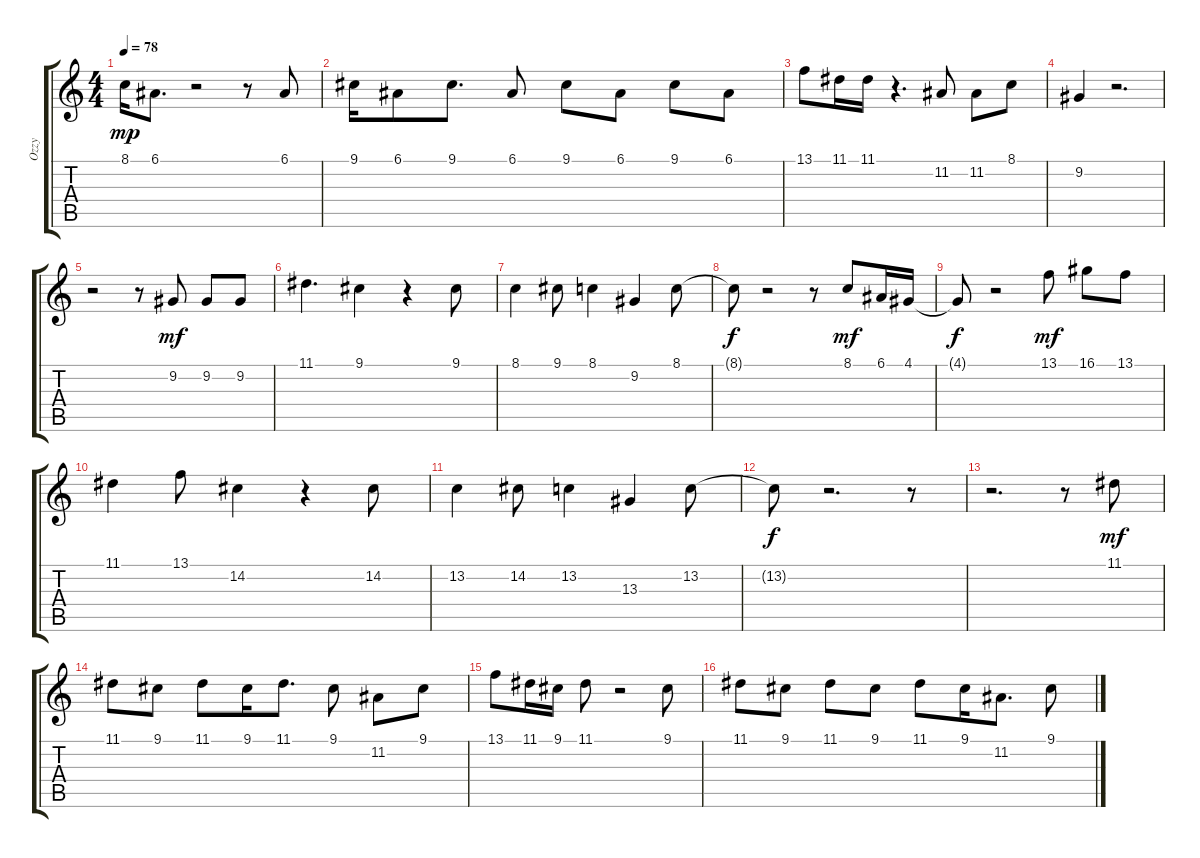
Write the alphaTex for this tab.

\track ("Ozzy" "Ozzy") {instrument synthbrass1}
\staff {score tabs}
\tuning (E4 B3 G3 D3 A2 E2) {hide}
\ts (4 4)
\tempo 78
\clef g2
\ks c
8.1.16{dy mp} 6.1.8{d} r.2 r.8 6.1.8 |
9.1.16 6.1.8 9.1.8{d} 6.1.8 9.1.8 6.1.8 9.1.8 6.1.8 |
13.1.8 11.1.16 11.1.16 r.4{d} 11.2.8 11.2.8 8.1.8 |
9.2.4 r.2{d} |
r.2 r.8 9.2.8{dy mf} 9.2.8 9.2.8 |
11.1.4{d} 9.1.4 r.4 9.1.8 |
8.1.4 9.1.8 8.1.4 9.2.4 8.1.8 |
8.1{t}.8{dy f} r.2 r.8 8.1.8{dy mf} 6.1.16 4.1.16 |
4.1{t}.8{dy f} r.2 13.1.8{dy mf} 16.1.8 13.1.8 |
11.1.4 13.1.8 14.2.4 r.4 14.2.8 |
13.2.4 14.2.8 13.2.4 13.3.4 13.2.8 |
13.2{t}.8{dy f} r.2{d} r.8 |
r.2{d} r.8 11.1.8{dy mf} |
11.1.8 9.1.8 11.1.8 9.1.16 11.1.8{d} 9.1.8 11.2.8 9.1.8 |
13.1.8 11.1.16 9.1.16 11.1.8 r.2 9.1.8 |
11.1.8 9.1.8 11.1.8 9.1.8 11.1.8 9.1.16 11.2.8{d} 9.1.8
